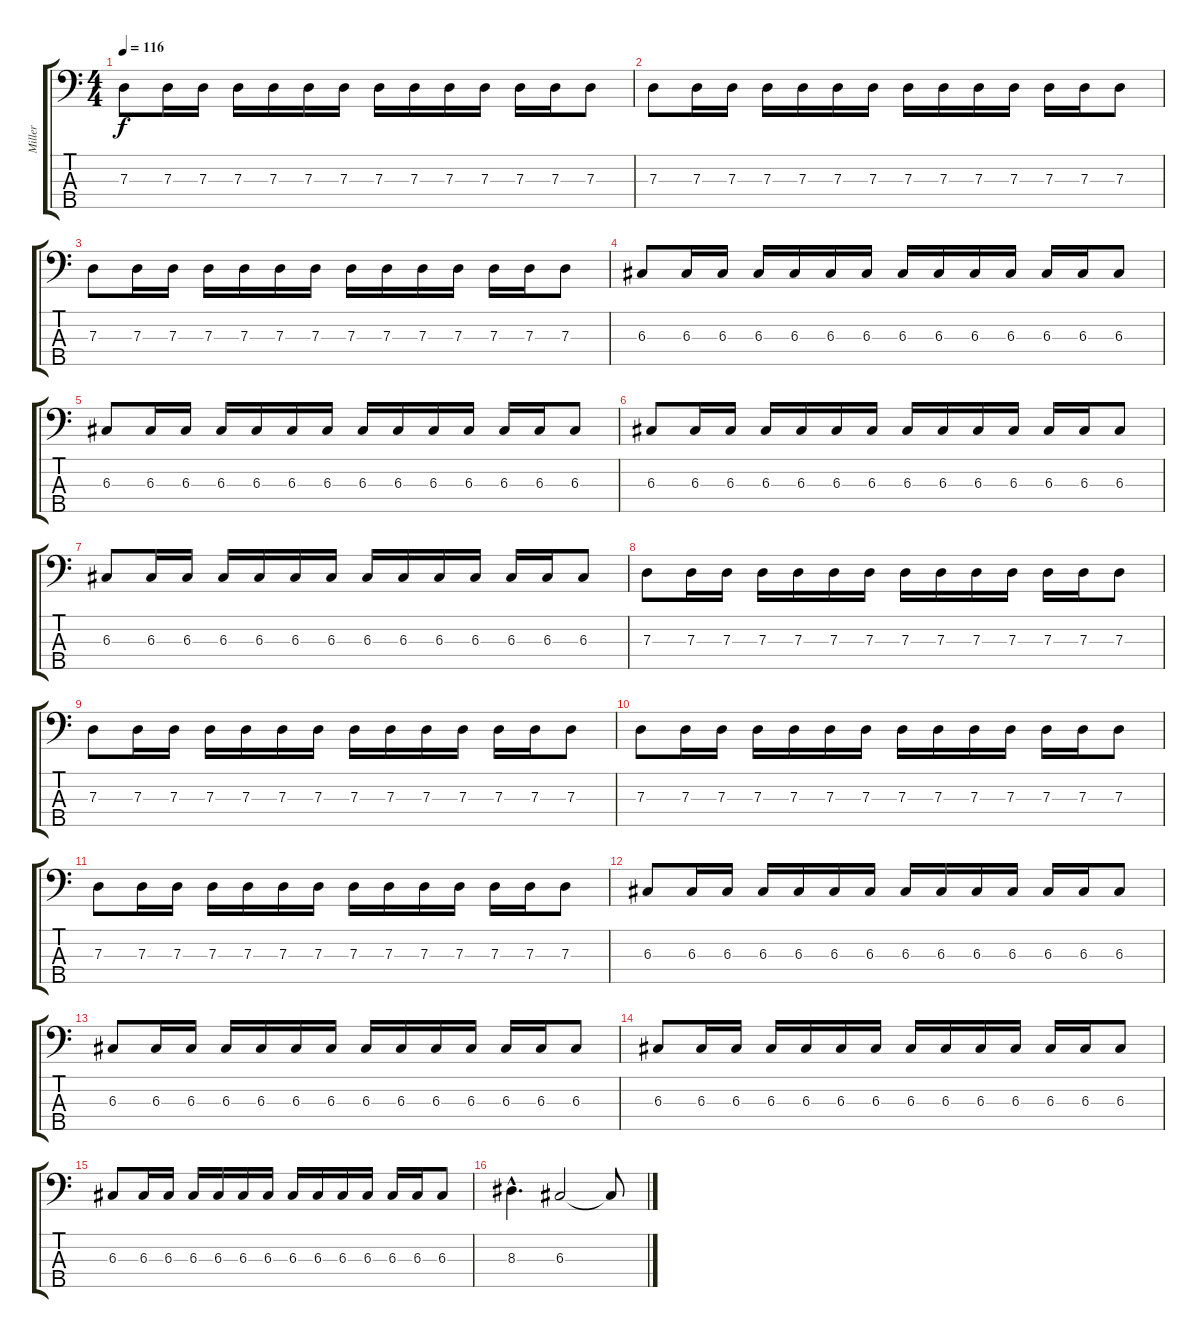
\track ("Miller" "Miller") {instrument electricbassfinger}
\staff {score tabs}
\tuning (F2 C2 G1 D1 A0) {hide}
\ts (4 4)
\tempo 116
\clef f4
\ks c
7.3.8{dy f} 7.3.16 7.3.16 7.3.16 7.3.16 7.3.16 7.3.16 7.3.16 7.3.16 7.3.16 7.3.16 7.3.16 7.3.16 7.3.8 |
7.3.8 7.3.16 7.3.16 7.3.16 7.3.16 7.3.16 7.3.16 7.3.16 7.3.16 7.3.16 7.3.16 7.3.16 7.3.16 7.3.8 |
7.3.8 7.3.16 7.3.16 7.3.16 7.3.16 7.3.16 7.3.16 7.3.16 7.3.16 7.3.16 7.3.16 7.3.16 7.3.16 7.3.8 |
6.3.8 6.3.16 6.3.16 6.3.16 6.3.16 6.3.16 6.3.16 6.3.16 6.3.16 6.3.16 6.3.16 6.3.16 6.3.16 6.3.8 |
6.3.8 6.3.16 6.3.16 6.3.16 6.3.16 6.3.16 6.3.16 6.3.16 6.3.16 6.3.16 6.3.16 6.3.16 6.3.16 6.3.8 |
6.3.8 6.3.16 6.3.16 6.3.16 6.3.16 6.3.16 6.3.16 6.3.16 6.3.16 6.3.16 6.3.16 6.3.16 6.3.16 6.3.8 |
6.3.8 6.3.16 6.3.16 6.3.16 6.3.16 6.3.16 6.3.16 6.3.16 6.3.16 6.3.16 6.3.16 6.3.16 6.3.16 6.3.8 |
7.3.8 7.3.16 7.3.16 7.3.16 7.3.16 7.3.16 7.3.16 7.3.16 7.3.16 7.3.16 7.3.16 7.3.16 7.3.16 7.3.8 |
7.3.8 7.3.16 7.3.16 7.3.16 7.3.16 7.3.16 7.3.16 7.3.16 7.3.16 7.3.16 7.3.16 7.3.16 7.3.16 7.3.8 |
7.3.8 7.3.16 7.3.16 7.3.16 7.3.16 7.3.16 7.3.16 7.3.16 7.3.16 7.3.16 7.3.16 7.3.16 7.3.16 7.3.8 |
7.3.8 7.3.16 7.3.16 7.3.16 7.3.16 7.3.16 7.3.16 7.3.16 7.3.16 7.3.16 7.3.16 7.3.16 7.3.16 7.3.8 |
6.3.8 6.3.16 6.3.16 6.3.16 6.3.16 6.3.16 6.3.16 6.3.16 6.3.16 6.3.16 6.3.16 6.3.16 6.3.16 6.3.8 |
6.3.8 6.3.16 6.3.16 6.3.16 6.3.16 6.3.16 6.3.16 6.3.16 6.3.16 6.3.16 6.3.16 6.3.16 6.3.16 6.3.8 |
6.3.8 6.3.16 6.3.16 6.3.16 6.3.16 6.3.16 6.3.16 6.3.16 6.3.16 6.3.16 6.3.16 6.3.16 6.3.16 6.3.8 |
6.3.8 6.3.16 6.3.16 6.3.16 6.3.16 6.3.16 6.3.16 6.3.16 6.3.16 6.3.16 6.3.16 6.3.16 6.3.16 6.3.8 |
8.3{hac}.4{d} 6.3.2 6.3{t}.8
